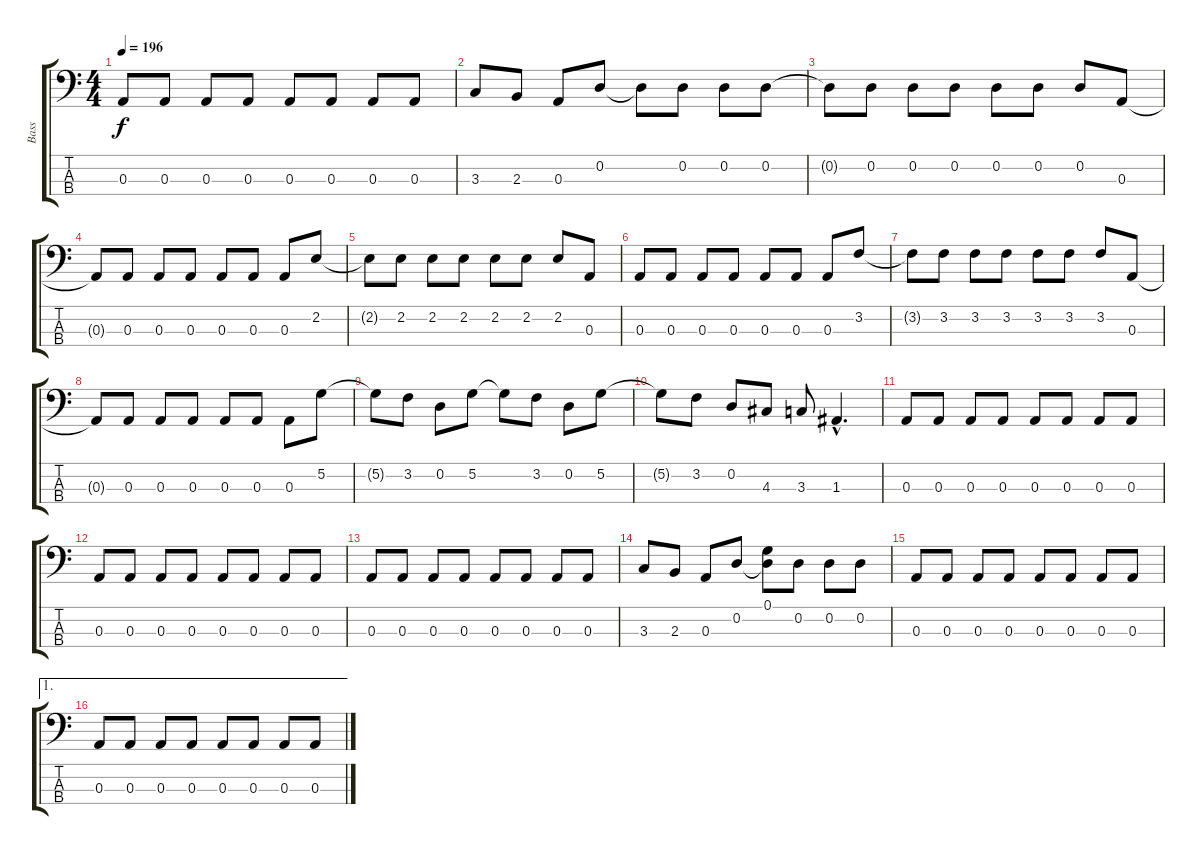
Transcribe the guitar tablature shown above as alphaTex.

\track ("Bass" "Bass") {instrument electricbassfinger}
\staff {score tabs}
\tuning (G2 D2 A1 E1) {hide}
\ts (4 4)
\tempo 196
\clef f4
\ks c
0.3.8{dy f} 0.3.8 0.3.8 0.3.8 0.3.8 0.3.8 0.3.8 0.3.8 |
3.3.8 2.3.8 0.3.8 0.2.8 0.2{t}.8 0.2.8 0.2.8 0.2.8 |
0.2{t}.8 0.2.8 0.2.8 0.2.8 0.2.8 0.2.8 0.2.8 0.3.8 |
0.3{t}.8 0.3.8 0.3.8 0.3.8 0.3.8 0.3.8 0.3.8 2.2.8 |
2.2{t}.8 2.2.8 2.2.8 2.2.8 2.2.8 2.2.8 2.2.8 0.3.8 |
0.3.8 0.3.8 0.3.8 0.3.8 0.3.8 0.3.8 0.3.8 3.2.8 |
3.2{t}.8 3.2.8 3.2.8 3.2.8 3.2.8 3.2.8 3.2.8 0.3.8 |
0.3{t}.8 0.3.8 0.3.8 0.3.8 0.3.8 0.3.8 0.3.8 5.2.8 |
5.2{t}.8 3.2.8 0.2.8 5.2.8 5.2{t}.8 3.2.8 0.2.8 5.2.8 |
5.2{t}.8 3.2.8 0.2.8 4.3.8 3.3.8 1.3{hac}.4{d} |
0.3.8 0.3.8 0.3.8 0.3.8 0.3.8 0.3.8 0.3.8 0.3.8 |
0.3.8 0.3.8 0.3.8 0.3.8 0.3.8 0.3.8 0.3.8 0.3.8 |
0.3.8 0.3.8 0.3.8 0.3.8 0.3.8 0.3.8 0.3.8 0.3.8 |
3.3.8 2.3.8 0.3.8 0.2.8 (0.1 0.2{t}).8 0.2.8 0.2.8 0.2.8 |
0.3.8 0.3.8 0.3.8 0.3.8 0.3.8 0.3.8 0.3.8 0.3.8 |
\ae 1
0.3.8 0.3.8 0.3.8 0.3.8 0.3.8 0.3.8 0.3.8 0.3.8
